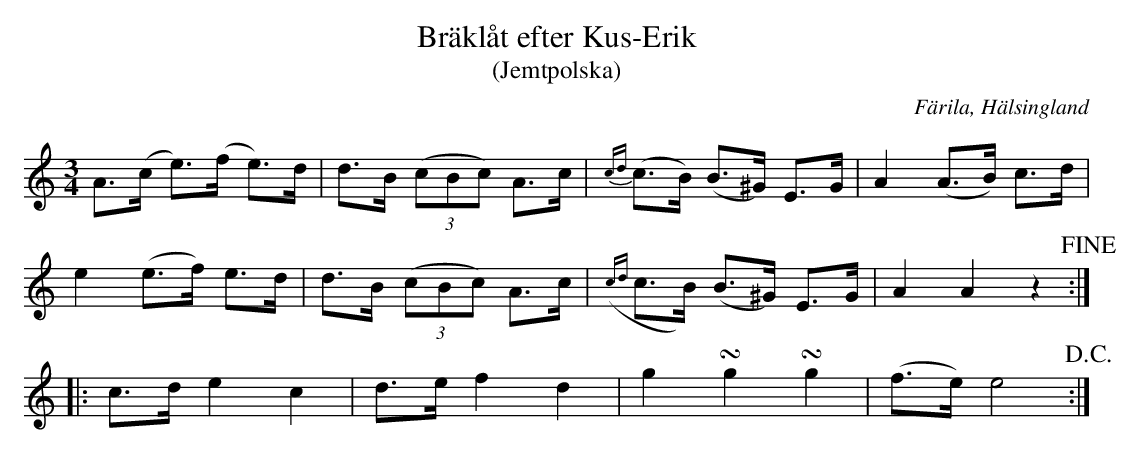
X:1
T: Bräklåt efter Kus-Erik
T: (Jemtpolska)
O: Färila, Hälsingland
M: 3/4
L: 1/8
K: Am
A>(c e>)(f e)>d | d>B ((3cBc) A>c | {cd}(c>B) (B>^G)   E>G      | A2    (A>B) c>d  |
e2   (e>f) e>d  | d>B ((3cBc) A>c | ({cd}c>B)    (B>^G)   E>G      | A2    A2    z2  !fine! ::
K: C
c>d  e2    c2   | d>e f2      d2  | g2        !turn!g2 !turn!g2 | (f>e) e4 !D.C.!       :|
